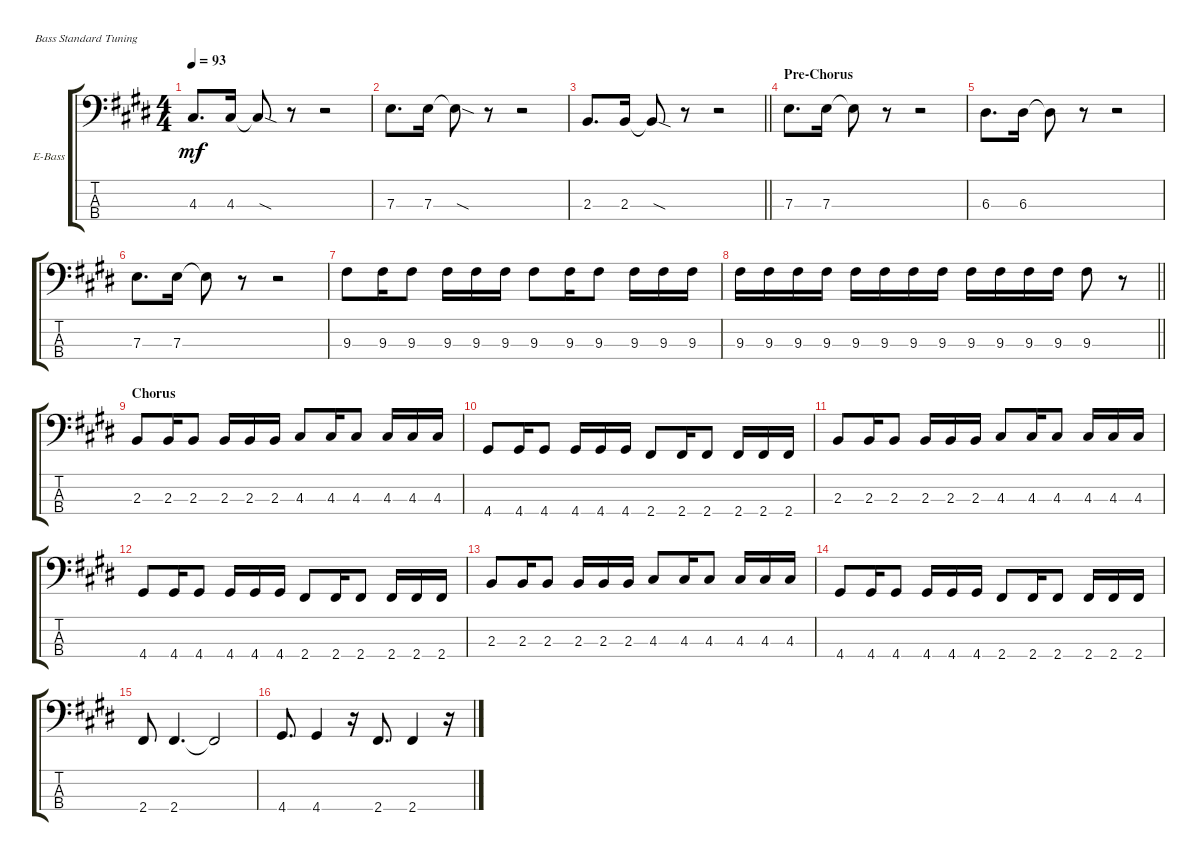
\defaultSystemsLayout 4
\bracketExtendMode groupsimilarinstruments
\firstSystemTrackNameOrientation horizontal
\otherSystemsTrackNameOrientation horizontal
\track ("Electric Bass" "E-Bass") {instrument electricbassfinger}
\staff {score tabs}
\tuning (G2 D2 A1 E1)
\ts (4 4)
\tempo 93
\clef f4
\scale
0.333333
\ks e
4.3.8{d dy mf} 4.3.16 4.3{sod t}.8 r.8 r.2 |
\scale
0.333333 7.3.8{d} 7.3.16 7.3{sod t}.8 r.8 r.2 |
\scale
0.333333
\barLineRight lightlight
2.3.8{d} 2.3.16 2.3{sod t}.8 r.8 r.2 |
\section ("" "Pre-Chorus")
\scale
0.333333 7.3.8{d} 7.3.16 7.3{t}.8 r.8 r.2 |
\scale
0.333333 6.3.8{d} 6.3.16 6.3{t}.8 r.8 r.2 |
\scale
0.333333 7.3.8{d} 7.3.16 7.3{t}.8 r.8 r.2 |
\scale
0.333333 9.3.8 9.3.16 9.3.8 9.3.16 9.3.16 9.3.16 9.3.8 9.3.16 9.3.8 9.3.16 9.3.16 9.3.16 |
\scale
0.333333
\barLineRight lightlight
9.3.16 9.3.16 9.3.16 9.3.16 9.3.16 9.3.16 9.3.16 9.3.16 9.3.16 9.3.16 9.3.16 9.3.16 9.3.8 r.8 |
\section ("" "Chorus")
\scale
0.333333 2.3.8 2.3.16 2.3.8 2.3.16 2.3.16 2.3.16 4.3.8 4.3.16 4.3.8 4.3.16 4.3.16 4.3.16 |
\scale
0.333333 4.4.8 4.4.16 4.4.8 4.4.16 4.4.16 4.4.16 2.4.8 2.4.16 2.4.8 2.4.16 2.4.16 2.4.16 |
\scale
0.333333 2.3.8 2.3.16 2.3.8 2.3.16 2.3.16 2.3.16 4.3.8 4.3.16 4.3.8 4.3.16 4.3.16 4.3.16 |
\scale
0.333333 4.4.8 4.4.16 4.4.8 4.4.16 4.4.16 4.4.16 2.4.8 2.4.16 2.4.8 2.4.16 2.4.16 2.4.16 |
\scale
0.333333 2.3.8 2.3.16 2.3.8 2.3.16 2.3.16 2.3.16 4.3.8 4.3.16 4.3.8 4.3.16 4.3.16 4.3.16 |
\scale
0.333333 4.4.8 4.4.16 4.4.8 4.4.16 4.4.16 4.4.16 2.4.8 2.4.16 2.4.8 2.4.16 2.4.16 2.4.16 |
\scale
0.333333 2.4.8 2.4.4{d} 2.4{t}.2 |
\scale
0.333333 4.4.8{d} 4.4.4 r.16 2.4.8{d} 2.4.4 r.16
